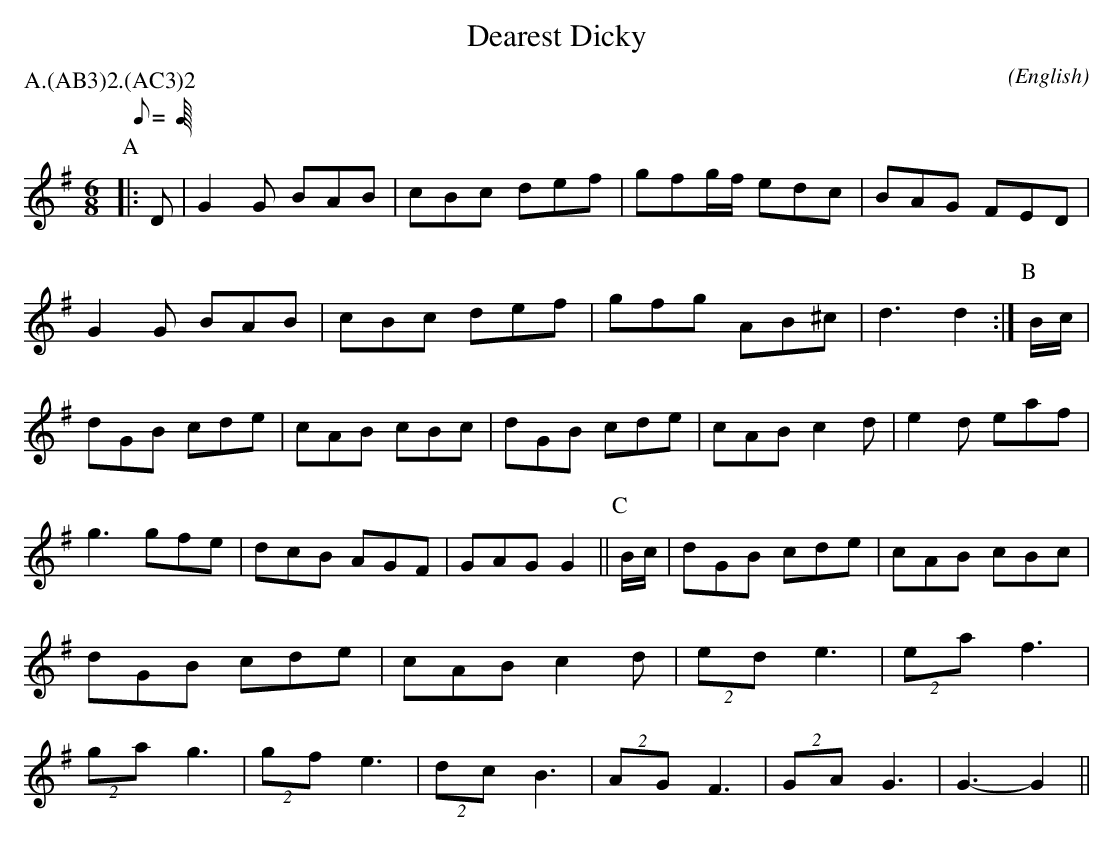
X:1
T:Dearest Dicky
M:6/8
C:
O:English
P:A.(AB3)2.(AC3)2
K:G
Q:C3=104
P:A
|: D   | G2 G BAB | cBc  def | gfg/2f/2 edc  | BAG  FED  |\
G2 G BAB | cBc  def | gfg      AB^c | d3   d2   :|\
P:B
B/2c/2 | dGB  cde | cAB  cBc | dGB      cde  | cAB  c2   \
d      | e2 d eaf | g3   gfe | dcB      AGF  | GAG  G2   ||\
P:C
B/2c/2 | dGB  cde | cAB  cBc | dGB      cde  | cAB  c2   \
d      | (2ed e3  | (2ea f3  | (2ga     g3   | (2gf e3   |\
(2dc B3  | (2AG F3  | (2GA     G3   | G3-G2     ||
